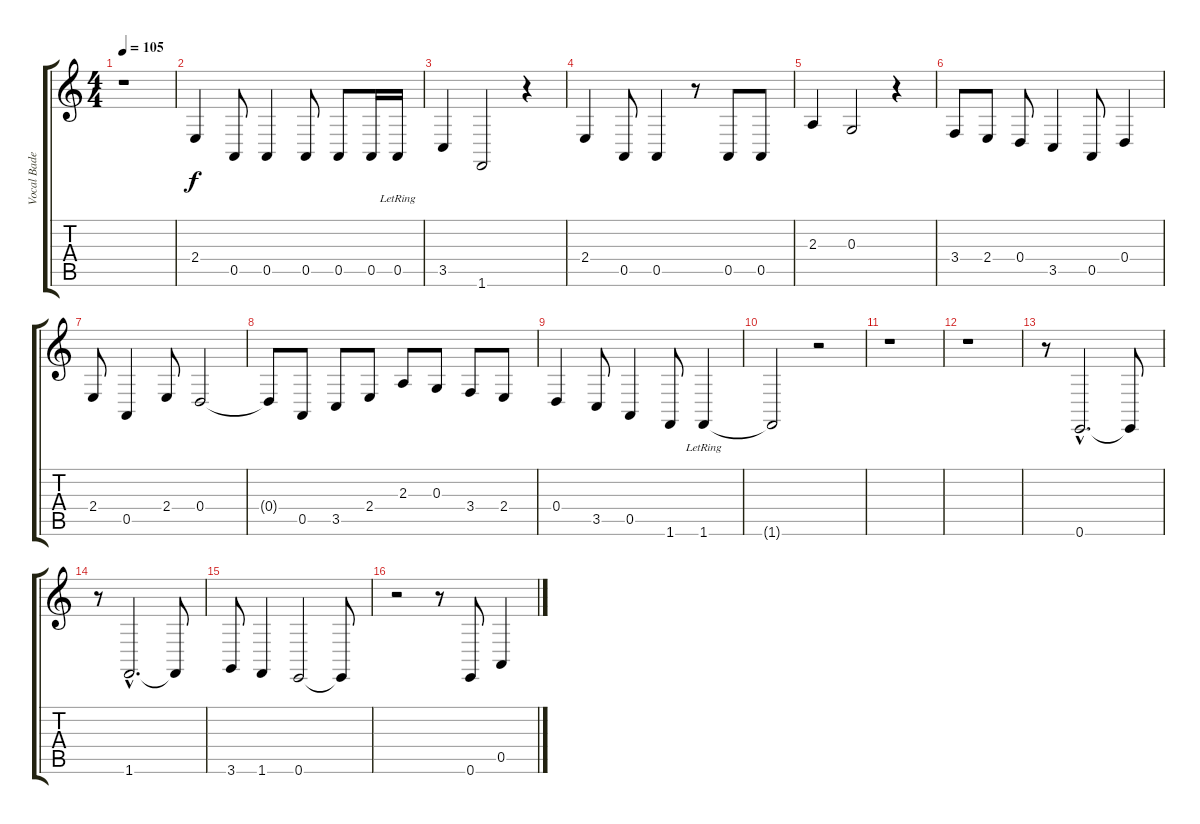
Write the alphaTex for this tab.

\track ("Vocal Baden Powell" "Vocal Bade") {instrument cello}
\staff {score tabs}
\tuning (E4 B3 G3 D3 A2 E2) {hide}
\ts (4 4)
\tempo 105
\clef g2
\ks c
r.1{dy f instrument cello} |
2.4.4 0.5.8 0.5.4 0.5.8 0.5.8 0.5.16 0.5{lr}.16 |
3.5.4 1.6.2 r.4 |
2.4.4 0.5.8 0.5.4 r.8 0.5.8 0.5.8 |
2.3.4 0.3.2 r.4 |
3.4.8 2.4.8 0.4.8 3.5.4 0.5.8 0.4.4 |
2.4.8 0.5.4 2.4.8 0.4.2 |
0.4{t}.8 0.5.8 3.5.8 2.4.8 2.3.8 0.3.8 3.4.8 2.4.8 |
0.4.4 3.5.8 0.5.4 1.6.8 1.6{lr}.4 |
1.6{t}.2 r.2 |
r.1 |
r.1 |
r.8 0.6{hac}.2{d} 0.6{t}.8 |
r.8 1.6{hac}.2{d} 1.6{t}.8 |
3.6.8 1.6.4 0.6.2 0.6{t}.8 |
r.2 r.8 0.6.8 0.5.4
